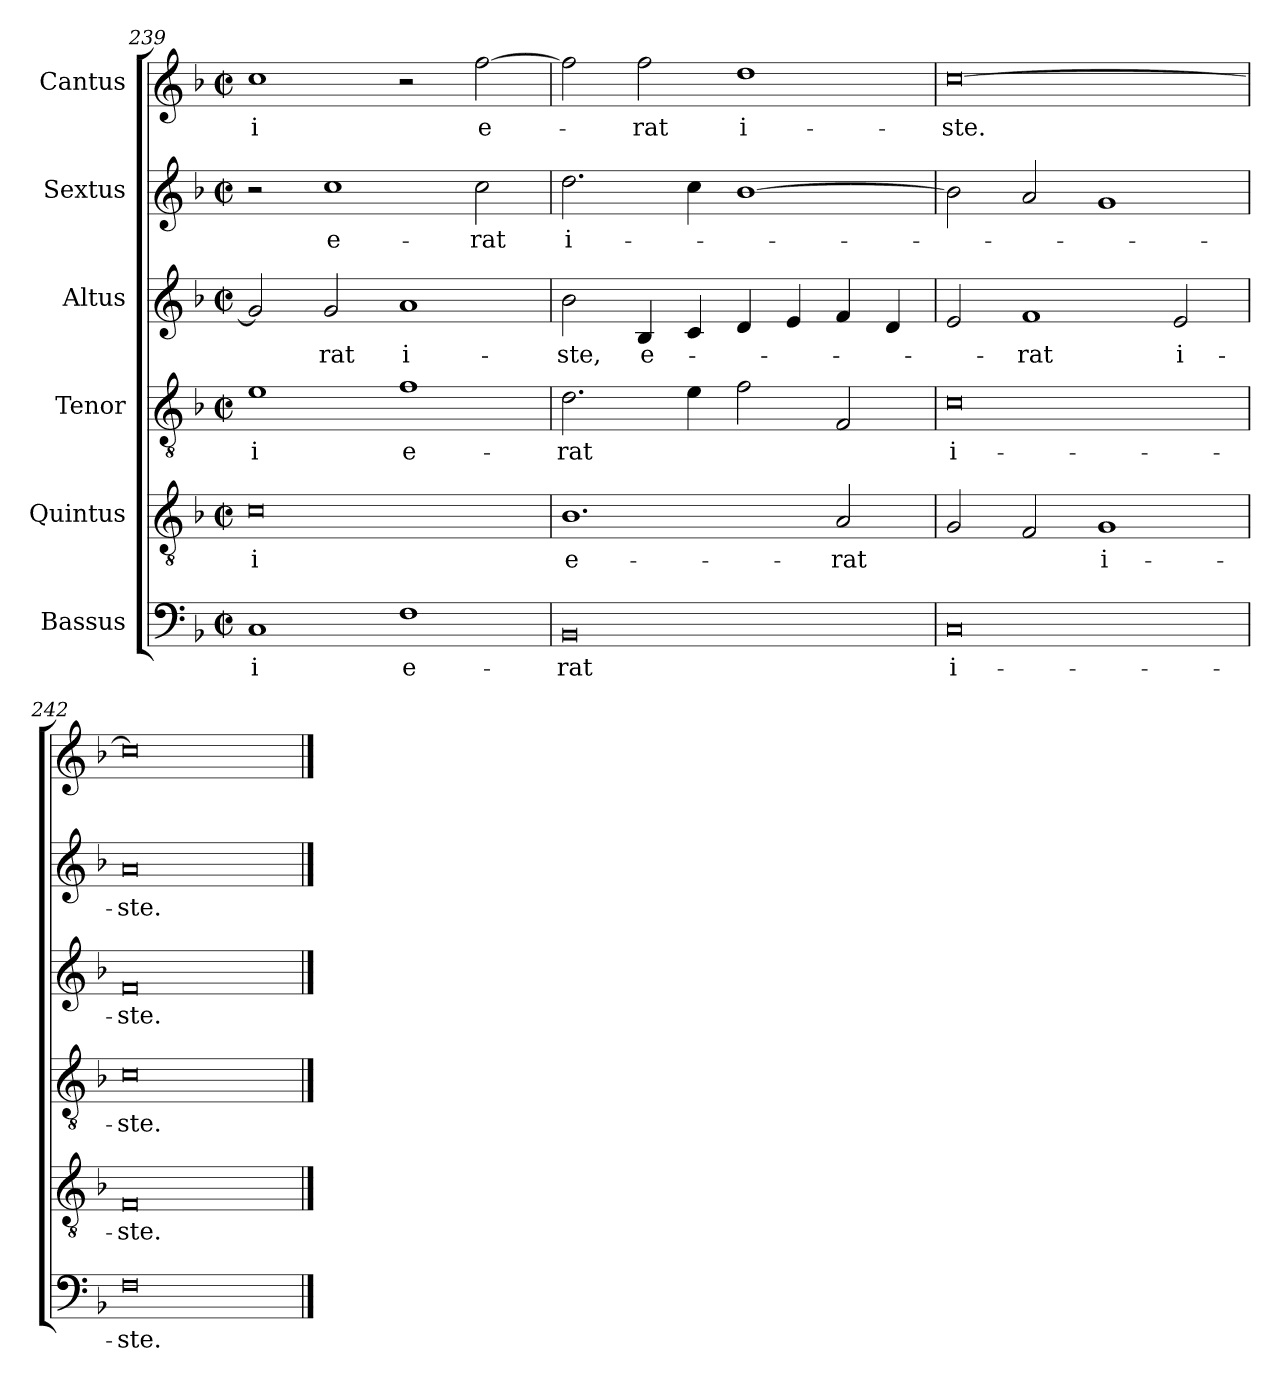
**kern	**text	**kern	**text	**kern	**text	**kern	**text	**kern	**text	**kern	**text
*part6	*part6	*part5	*part5	*part4	*part4	*part3	*part3	*part2	*part2	*part1	*part1
*staff6	*staff6	*staff5	*staff5	*staff4	*staff4	*staff3	*staff3	*staff2	*staff2	*staff1	*staff1
*I"Bassus	*	*I"Quintus	*	*I"Tenor	*	*I"Altus	*	*I"Sextus	*	*I"Cantus	*
*clefF4	*	*clefGv2	*	*clefGv2	*	*clefG2	*	*clefG2	*	*clefG2	*
*k[b-]	*	*k[b-]	*	*k[b-]	*	*k[b-]	*	*k[b-]	*	*k[b-]	*
*F:	*	*F:	*	*F:	*	*F:	*	*F:	*	*F:	*
*M2/2	*	*M2/2	*	*M2/2	*	*M2/2	*	*M2/2	*	*M2/2	*
*met(c|)	*	*met(c|)	*	*met(c|)	*	*met(c|)	*	*met(c|)	*	*met(c|)	*
=239	=239	=239	=239	=239	=239	=239	=239	=239	=239	=239	=239
!	!LO:LY:b	!	!LO:LY:b	!	!LO:LY:b	!	!	!	!	!	!LO:LY:b
1C	-i	0c	-i	1e	-i	2g/]	.	2r	.	1cc	-i
!	!	!	!	!	!	!	!LO:LY:b	!	!LO:LY:b	!	!
.	.	.	.	.	.	2g/	-rat	1cc	e-	.	.
!	!LO:LY:b	!	!	!	!LO:LY:b	!	!LO:LY:b	!	!	!	!
1F	e-	.	.	1f	e-	1a	i-	.	.	2r	.
!	!	!	!	!	!	!	!	!	!LO:LY:b	!	!LO:LY:b
.	.	.	.	.	.	.	.	2cc\	-rat	[2ff\	e-
=240	=240	=240	=240	=240	=240	=240	=240	=240	=240	=240	=240
!	!LO:LY:b	!	!LO:LY:b	!	!LO:LY:b	!	!LO:LY:b	!	!LO:LY:b	!	!
0BB-	-rat	1.B-	e-	2.d\	-rat	2b-\	-ste,	2.dd\	i-	2ff\]	.
!	!	!	!	!	!	!	!LO:LY:b	!	!	!	!LO:LY:b
.	.	.	.	.	.	4B-/	e-	.	.	2ff\	-rat
.	.	.	.	4e\	.	4c/	.	4cc\	.	.	.
!	!	!	!	!	!	!	!	!	!	!	!LO:LY:b
.	.	.	.	2f\	.	4d/	.	[1b-	.	1dd	i-
.	.	.	.	.	.	4e/	.	.	.	.	.
!	!	!	!LO:LY:b	!	!	!	!	!	!	!	!
.	.	2A/	-rat	2F/	.	4f/	.	.	.	.	.
.	.	.	.	.	.	4d/	.	.	.	.	.
=241	=241	=241	=241	=241	=241	=241	=241	=241	=241	=241	=241
!	!LO:LY:b	!	!	!	!LO:LY:b	!	!	!	!	!	!LO:LY:b
0C	i-	2G/	.	0c	i-	2e/	.	2b-\]	.	[0cc	-ste.
!	!	!	!	!	!	!	!LO:LY:b	!	!	!	!
.	.	2F/	.	.	.	1f	-rat	2a/	.	.	.
!	!	!	!LO:LY:b	!	!	!	!	!	!	!	!
.	.	1G	i-	.	.	.	.	1g	.	.	.
!	!	!	!	!	!	!	!LO:LY:b	!	!	!	!
.	.	.	.	.	.	2e/	i-	.	.	.	.
=242	=242	=242	=242	=242	=242	=242	=242	=242	=242	=242	=242
!	!LO:LY:b	!	!LO:LY:b	!	!LO:LY:b	!	!LO:LY:b	!	!LO:LY:b	!	!
0F	-ste.	0F	-ste.	0c	-ste.	0f	-ste.	0a	-ste.	0cc]	.
==	==	==	==	==	==	==	==	==	==	==	==
*-	*-	*-	*-	*-	*-	*-	*-	*-	*-	*-	*-
